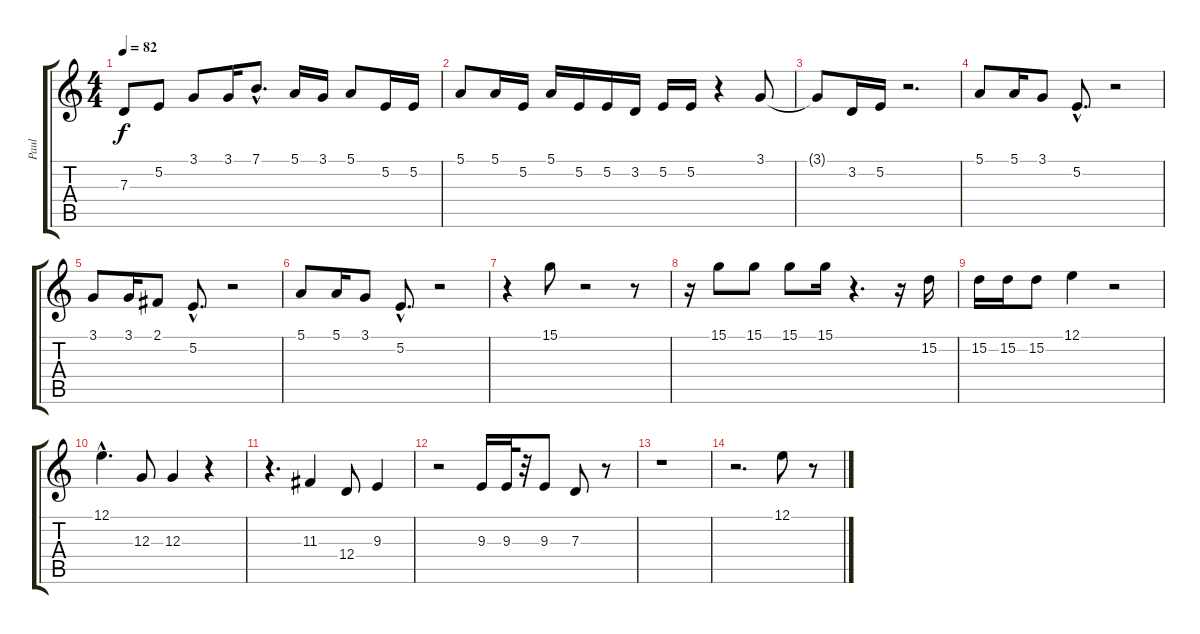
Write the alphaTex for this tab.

\track ("Paul" "Paul") {instrument altosax}
\staff {score tabs}
\tuning (E4 B3 G3 D3 A2 E2) {hide}
\ts (4 4)
\tempo 82
\clef g2
\ks c
7.3.8{dy f} 5.2.8 3.1.8 3.1.16 7.1{hac}.8{d} 5.1.16 3.1.16 5.1.8 5.2.16 5.2.16 |
5.1.8 5.1.16 5.2.16 5.1.16 5.2.16 5.2.16 3.2.16 5.2.16 5.2.16 r.4 3.1.8 |
3.1{t}.8 3.2.16 5.2.16 r.2{d} |
5.1.8 5.1.16 3.1.8 5.2{hac}.8{d} r.2 |
3.1.8 3.1.16 2.1.8 5.2{hac}.8{d} r.2 |
5.1.8 5.1.16 3.1.8 5.2{hac}.8{d} r.2 |
r.4 15.1.8 r.2 r.8 |
r.16 15.1.8 15.1.8 15.1.8 15.1.16 r.4{d} r.16 15.2.16 |
15.2.16 15.2.16 15.2.8 12.1.4 r.2 |
12.1{hac}.4{d} 12.3.8 12.3.4 r.4 |
r.4{d} 11.3.4 12.4.8 9.3.4 |
r.2 9.3.16 9.3.32 r.32 9.3.8 7.3.8 r.8 |
r.1 |
r.2{d} 12.1.8 r.8
